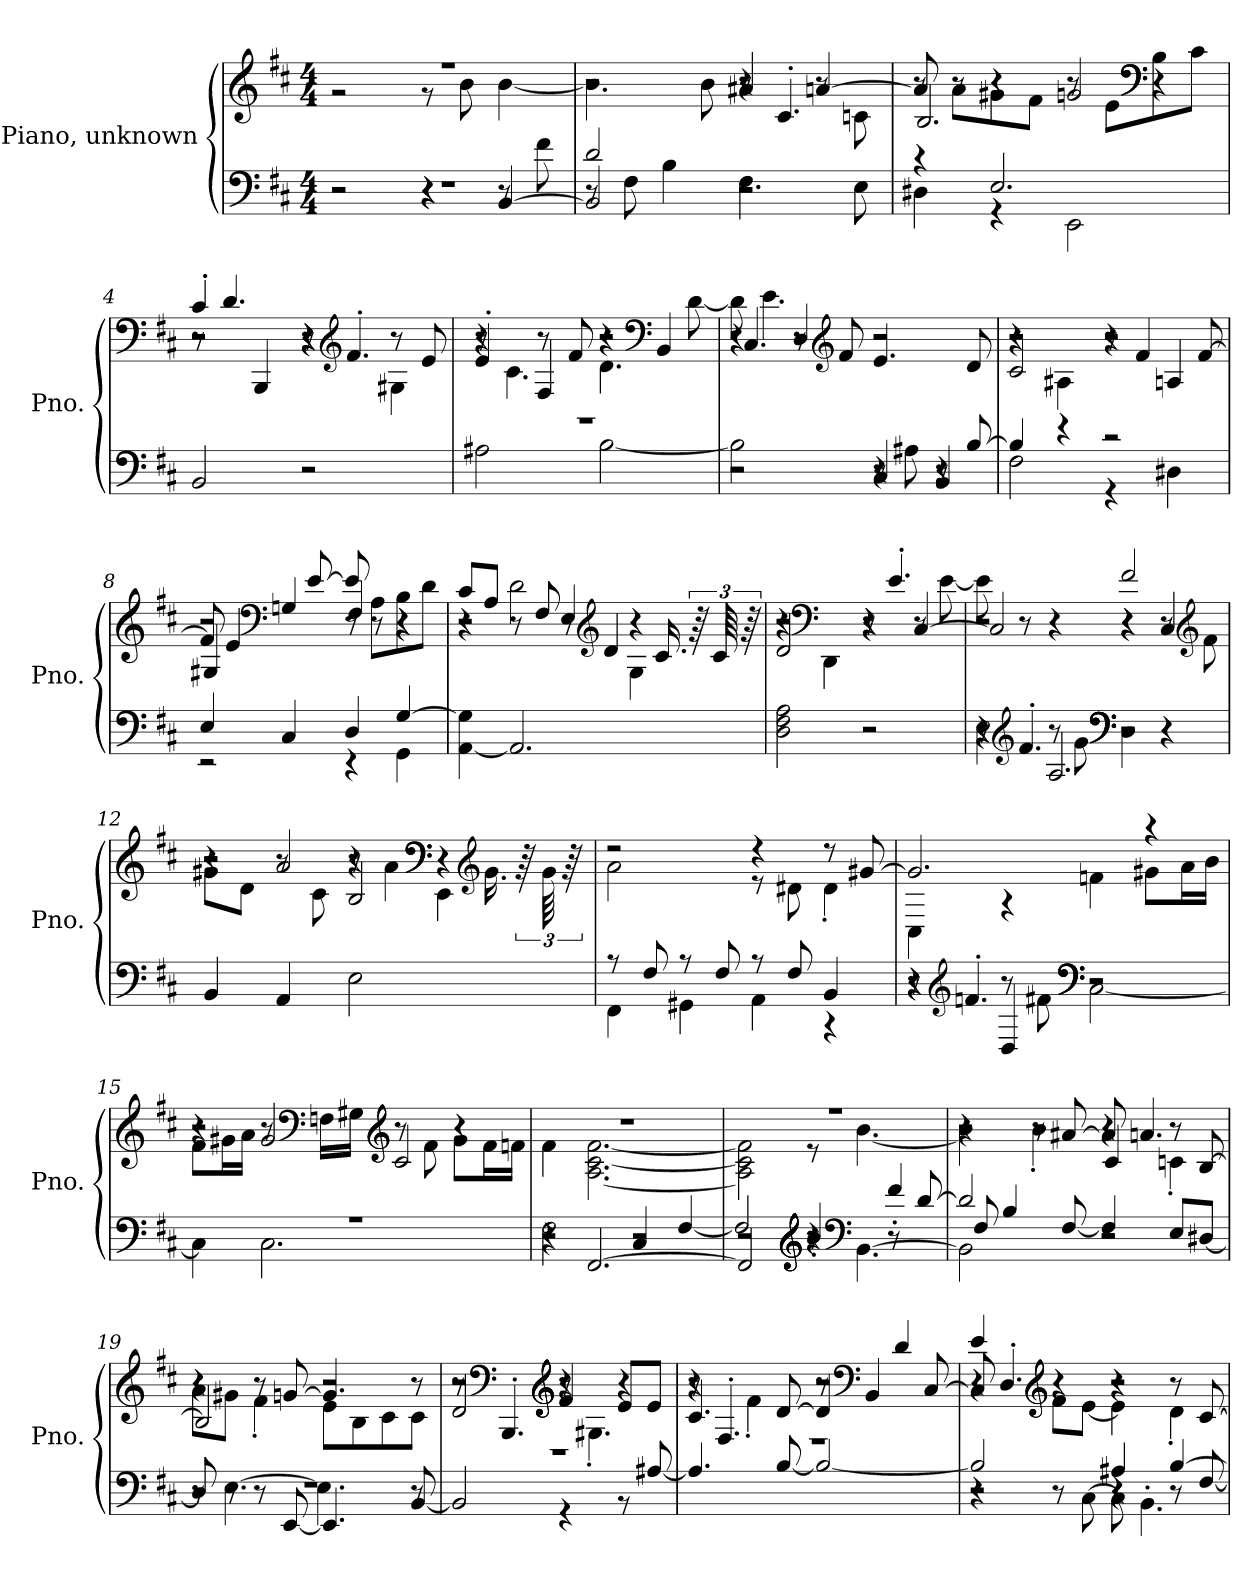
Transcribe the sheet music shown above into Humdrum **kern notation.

**kern	**kern
*part1	*part1
*staff2	*staff1
*I"Piano, unknown	*
*I'Pno.	*
*clefF4	*clefG2
*k[f#c#]	*k[f#c#]
*M4/4	*M4/4
*MM120	*MM120
=1	=1
*^	*^
*	*^	*	*
1r	2r	2r	1r	2r
.	4r	4r	.	8r
.	.	.	.	8b\
.	8r	[4BB/	.	[4b\
.	8f#\	.	.	.
=2	=2	=2	=2	=2
*	*	*	*	*^
2d/	8r	2BB/]	2r	4.b\]	2r
.	8F#\	.	.	.	.
.	4B\	.	.	.	.
.	.	.	.	8b\	.
2r	4.F#\	2r	4a#X/	4r	8r
.	.	.	.	.	4.c#'/
.	.	.	[4an/	8r	.
.	8E\	.	.	8cn\	.
*	*v	*v	*	*	*
=3	=3	=3	=3	=3
4r	4D#X\	8a/]	8r	2.B/
.	.	8r	8a\L	.
2.E/	4r	4r	8g#X\	.
.	.	.	8f#\J	.
.	2EE\	2gn/	8r	.
.	.	.	8e\L	.
*	*	*clefF4	*	*
.	.	.	8B\	4r
.	.	.	8c#\J	.
*v	*v	*	*	*
=4	=4	=4	=4
2BB/	8r	2r	4c#'/
.	4.d/	.	.
.	.	.	4BBB/
2r	8r	4r	4r
*	*clefG2	*	*
.	4.f#'/	.	.
.	.	4G#X\	8r
.	.	.	8e/
!!LO:LB:g=z	!!	!!
=5	=5	=5	=5
*^	*	*	*
1r	2A#X\	4e'/	8r	4r
.	.	.	4.c#\	.
.	.	8r	.	4F#/
.	.	8f#/	.	.
.	[2B\	2r	4.d\	4r
*	*	*clefF4	*	*
.	.	.	.	4BB/
.	.	.	[8d\	.
=6	=6	=6	=6	=6
*	*^	*	*	*
2r	2B\]	2r	4r	8d\]	4C#/
.	.	.	.	4.e'\	.
.	.	.	8r	.	4D/
*	*	*	*clefG2	*	*
.	.	.	8f#/	.	.
4r	8r	4C#/	4.e/	2r	2r
.	8A#X\	.	.	.	.
8r	4r	4BB/	.	.	.
[8B/	.	.	8d/	.	.
*	*v	*v	*	*	*
=7	=7	=7	=7	=7
4B/]	2F#\	2c#/	4r	2r
4r	.	.	4A#X\	.
2r	4r	8r	2r	4r
.	.	4f#/	.	.
.	4D#X\	.	.	4An/
.	.	[8f#/	.	.
!!LO:LB:g=z	!!	!!
=8	=8	=8	=8	=8
4E/	2r	8f#/]	2r	4G#X/
.	.	4e/	.	.
*	*	*clefF4	*	*
4C#/	.	.	.	4Gn/
.	.	[8e/	.	.
4D/	4r	8e/]	8r	4F#/
.	.	8r	8A\L	.
[4G/	4GG\	4r	8B\	4r
.	.	.	8d\J	.
*v	*v	*	*	*
=9	=9	=9	=9
[4AA\ 4G\]	8c#/L	4r	2r
.	8A/J	.	.
2.AA/]	8r	2d\	.
.	8F#/	.	.
.	8r	.	4E/
*	*clefG2	*	*
.	4d/	.	.
.	.	4G\	4r
.	16.c#/	.	.
.	96r	.	.
.	96c#/	.	.
.	96r	.	.
=10	=10	=10	=10
2D\ 2F#\ 2A\	2d/	4r	2r
*	*clefF4	*	*
.	.	4DD\	.
2r	8r	4r	4r
.	4.e'/	.	.
.	.	8r	[4C#/
.	.	[8e\	.
!!LO:LB:g=z	!!	!!
=11	=11	=11	=11
*^	*	*	*
*	*^	*	*	*
*	*	*^	*	*	*
8r	4r	4r	2E\	2r	8e\]	2C#/]
*clefG2	*	*	*	*	*	*
4.f#'/	.	.	.	.	8r	.
.	8r	2.A/	.	.	4r	.
.	8g\	.	.	.	.	.
*clefF4	*	*	*	*	*	*
2r	4D\	.	2r	2f#/	4r	4r
.	4r	.	.	.	8r	4C#/
*	*	*	*	*clefG2	*	*
.	.	.	.	.	8f#\	.
*v	*v	*v	*v	*	*	*
=12	=12	=12	=12
*	*	*	*^
4BB/	4r	8g#X\L	2r	2r
.	.	8d\J	.	.
4AA/	2a/	8r	.	.
.	.	8c#\	.	.
2E\	.	8r	2B/	4r
.	.	4a\	.	.
*	*clefF4	*	*	*
.	4r	.	.	4EE\
*	*clefG2	*	*	*
.	.	16.g#\	.	.
.	.	96r	.	.
.	.	96g#\	.	.
.	.	96r	.	.
*	*	*v	*v	*v
=13	=13	=13
*^	*	*
8r	4FF#\	2r	2a\
8F#/	.	.	.
8r	4GG#X\	.	.
8F#/	.	.	.
8r	4AA\	4r	8r
8F#/	.	.	8d#X\
4BB/	4r	8r	4d#'\
.	.	[8g#X/	.
!!LO:LB:g=z	!!
=14	=14	=14	=14
*	*^	*	*
8r	4r	4r	2.g#/]	4C#\
*clefG2	*	*	*	*
4.fn'/	.	.	.	.
.	8r	4D/	.	4r
.	8f#X\	.	.	.
*clefF4	*	*	*	*
2r	[2C#\	2r	.	4fn\
.	.	.	4r	8g#X\L
.	.	.	.	16a\L
.	.	.	.	16b\JJ
*	*v	*v	*	*
=15	=15	=15	=15
*	*	*	*^
1r	4C#\]	4r	8f#\L	2r
.	.	.	16g#X\L	.
.	.	.	16a\JJ	.
.	2.C#\	2g#/	8r	.
*	*	*clefF4	*	*
.	.	.	16Fn\LL	.
.	.	.	16G#X\JJ	.
*	*	*clefG2	*	*
.	.	.	8r	2c#/
.	.	.	8f#\	.
.	.	4r	8g#\L	.
.	.	.	16f#\L	.
.	.	.	16fn\JJ	.
*	*	*	*v	*v
=16	=16	=16	=16
*	*^	*	*
4r	2r	2F#\	1r	4f#\
[2.FF#/	.	.	.	[2.A\ [2.c#\ [2.f#\
.	4C#/	2r	.	.
.	[4F#/	.	.	.
!!LO:LB:g=z	!!
=17	=17	=17	=17	=17
2FF#/]	2F#/]	2r	1r	2A\] 2c#\] 2f#\]
*clefG2	*	*	*	*
4r	4b'/	8r	.	8r
*clefF4	*	*	*	*
.	.	[4.BB\	.	[4.b\
8r	4f#'/	.	.	.
[8d/	.	.	.	.
=18	=18	=18	=18	=18
*	*	*	*	*^
2d/]	8F#/	2BB\]	4r	4b\]	2r
.	4B/	.	.	.	.
.	.	.	8r	4b'\	.
.	[8F#/	.	[8a#X/	.	.
2r	4F#/]	2r	8a#/]	4r	4c#/
.	.	.	4.an/	.	.
.	8E/L	.	.	4cn'\	8r
.	[8D#X/J	.	.	.	[8B/
=19	=19	=19	=19	=19	=19
1r	8D#/]	8r	4r	8a\L	2B/]
.	8r	[4.E\	.	8g#X\J	.
.	8r	.	8r	4f#'\	.
.	[8EE/	.	[8gn/	.	.
.	4.EE/]	4.E\]	4.g/]	8e\L	2r
.	.	.	.	8B\	.
.	.	.	.	8c#\	.
.	[8BB/	8r	8r	8c#\J	.
*	*v	*v	*	*	*
!!LO:PB:g=z	!!	!!
=20	=20	=20	=20	=20
1r	2BB/]	2d/	2r	8r
*	*	*clefF4	*	*
.	.	.	.	4.BBB'/
*	*	*clefG2	*	*
.	4r	4f#/	8r	4r
.	.	.	4.G#X'\	.
.	8r	4r	.	8e/L
.	[8A#X/	.	.	8e/J
=21	=21	=21	=21	=21
1r	4.A#/]	4.c#/	4r	8r
.	.	.	.	4.F#'/
.	.	.	4f#'\	.
.	[8B/	[8d/	.	.
.	2B/_	4d/]	2r	8r
*	*	*clefF4	*	*
.	.	.	.	4BB/
.	.	4d/	.	.
.	.	.	.	[8C#/
=22	=22	=22	=22	=22
*	*^	*	*	*
2r	2B/]	4r	4e/	4r	8C#/]
.	.	.	.	.	4.D'/
*	*	*	*clefG2	*	*
.	.	8r	4r	8f#\L	.
.	.	[8C#\	.	[8e\J	.
4r	4A#X'/	8C#\]	4r	4e\]	2r
.	.	4.BB'\	.	.	.
[4B/	8r	.	8r	4d'\	.
.	[8F#/	.	[8c#/	.	.
*v	*v	*v	*	*	*
*	*v	*v	*v
=	=
*-	*-
